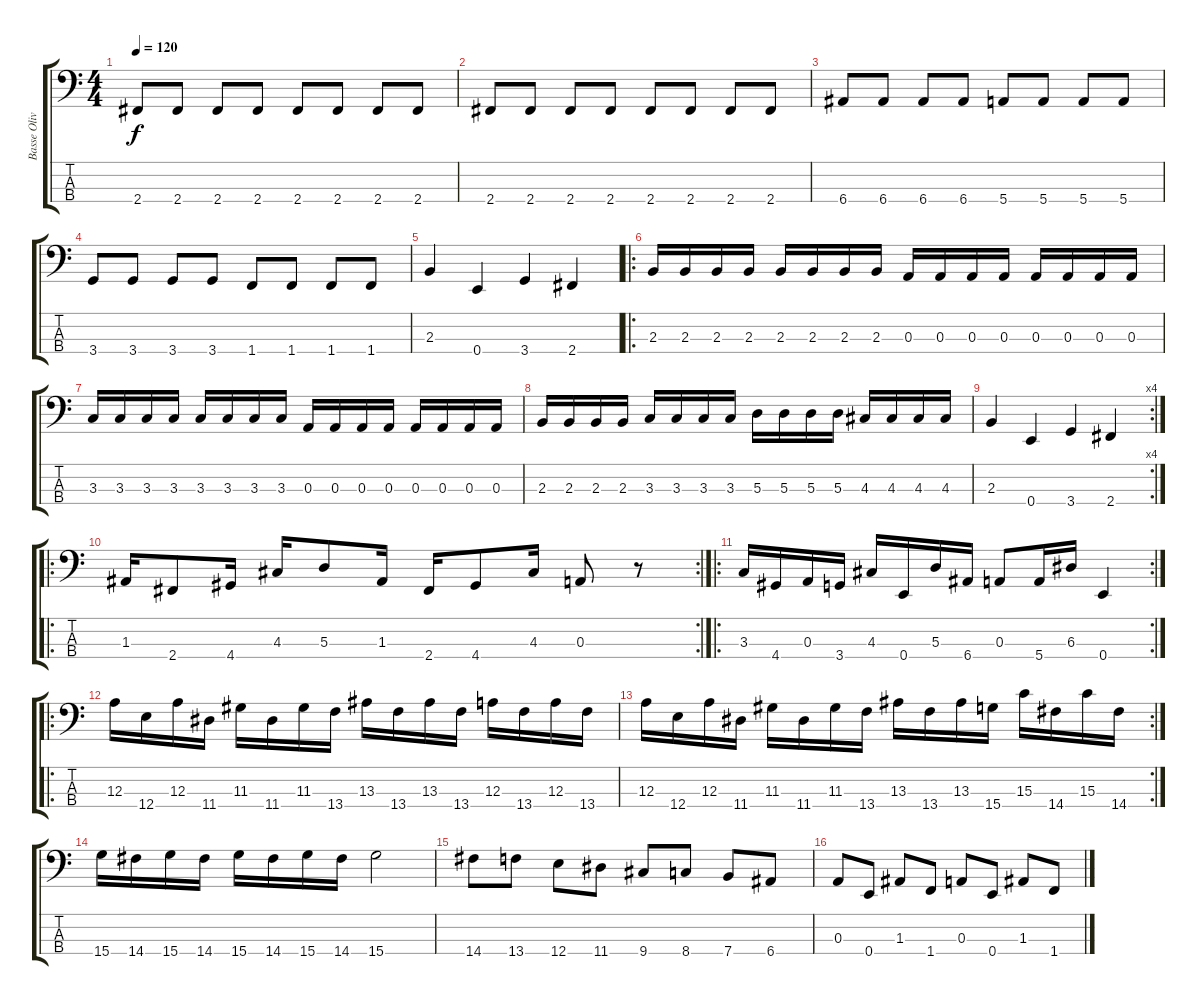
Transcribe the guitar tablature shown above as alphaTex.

\track ("Basse Olivier" "Basse Oliv") {instrument electricbassfinger}
\staff {score tabs}
\tuning (G2 D2 A1 E1) {hide}
\ts (4 4)
\tempo 120
\clef f4
\ks c
2.4.8{dy f} 2.4.8 2.4.8 2.4.8 2.4.8 2.4.8 2.4.8 2.4.8 |
2.4.8 2.4.8 2.4.8 2.4.8 2.4.8 2.4.8 2.4.8 2.4.8 |
6.4.8 6.4.8 6.4.8 6.4.8 5.4.8 5.4.8 5.4.8 5.4.8 |
3.4.8 3.4.8 3.4.8 3.4.8 1.4.8 1.4.8 1.4.8 1.4.8 |
2.3.4 0.4.4 3.4.4 2.4.4 |
\ro
2.3.16{volume 9} 2.3.16 2.3.16 2.3.16 2.3.16 2.3.16 2.3.16 2.3.16 0.3.16 0.3.16 0.3.16 0.3.16 0.3.16 0.3.16 0.3.16 0.3.16 |
3.3.16 3.3.16 3.3.16 3.3.16 3.3.16 3.3.16 3.3.16 3.3.16 0.3.16 0.3.16 0.3.16 0.3.16 0.3.16 0.3.16 0.3.16 0.3.16 |
2.3.16 2.3.16 2.3.16 2.3.16 3.3.16 3.3.16 3.3.16 3.3.16 5.3.16 5.3.16 5.3.16 5.3.16 4.3.16 4.3.16 4.3.16 4.3.16 |
\rc 4
2.3.4 0.4.4{volume 16} 3.4.4 2.4.4 |
\ro
\rc 2
1.3.16{volume 9} 2.4.8 4.4.16 4.3.16 5.3.8 1.3.16 2.4.16 4.4.8 4.3.16 0.3.8 r.8 |
\ro
\rc 2
3.3.16 4.4.16 0.3.16 3.4.16 4.3.16 0.4.16 5.3.16 6.4.16 0.3.8 5.4.16 6.3.16 0.4.4 |
\ro
12.3.16 12.4.16 12.3.16 11.4.16 11.3.16 11.4.16 11.3.16 13.4.16 13.3.16 13.4.16 13.3.16 13.4.16 12.3.16 13.4.16 12.3.16 13.4.16 |
\rc 2
12.3.16 12.4.16 12.3.16 11.4.16 11.3.16 11.4.16 11.3.16 13.4.16 13.3.16 13.4.16 13.3.16 15.4.16 15.3.16 14.4.16 15.3.16 14.4.16 |
15.4.16 14.4.16 15.4.16 14.4.16 15.4.16 14.4.16 15.4.16 14.4.16 15.4.2 |
14.4.8 13.4.8 12.4.8 11.4.8 9.4.8 8.4.8 7.4.8 6.4.8 |
0.3.8 0.4.8 1.3.8 1.4.8 0.3.8 0.4.8 1.3.8 1.4.8
